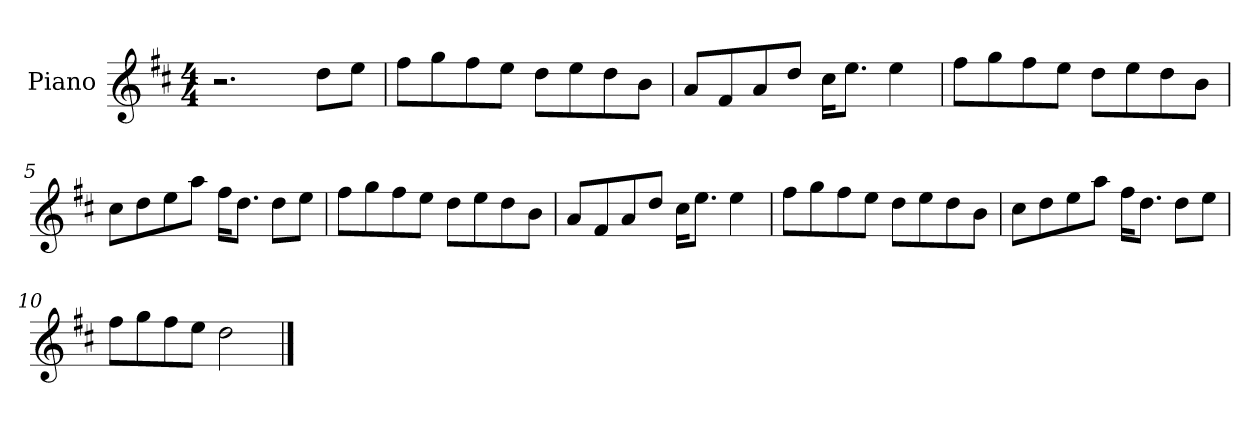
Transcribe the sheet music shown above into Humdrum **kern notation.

**kern
*part1
*staff1
*I"Piano
*I'Pno
*clefG2
*k[f#c#]
*M4/4
=1
2.r
8dd\L
8ee\J
=2
8ff#\L
8gg\
8ff#\
8ee\J
8dd\L
8ee\
8dd\
8b\J
=3
8a/L
8f#/
8a/
8dd/J
16cc#\KL
8.ee\J
4ee\
=4
8ff#\L
8gg\
8ff#\
8ee\J
8dd\L
8ee\
8dd\
8b\J
=5
8cc#\L
8dd\
8ee\
8aa\J
16ff#\KL
8.dd\J
8dd\L
8ee\J
=6
8ff#\L
8gg\
8ff#\
8ee\J
8dd\L
8ee\
8dd\
8b\J
=7
8a/L
8f#/
8a/
8dd/J
16cc#\KL
8.ee\J
4ee\
=8
8ff#\L
8gg\
8ff#\
8ee\J
8dd\L
8ee\
8dd\
8b\J
=9
8cc#\L
8dd\
8ee\
8aa\J
16ff#\KL
8.dd\J
8dd\L
8ee\J
=10
8ff#\L
8gg\
8ff#\
8ee\J
2dd\
==
*-
